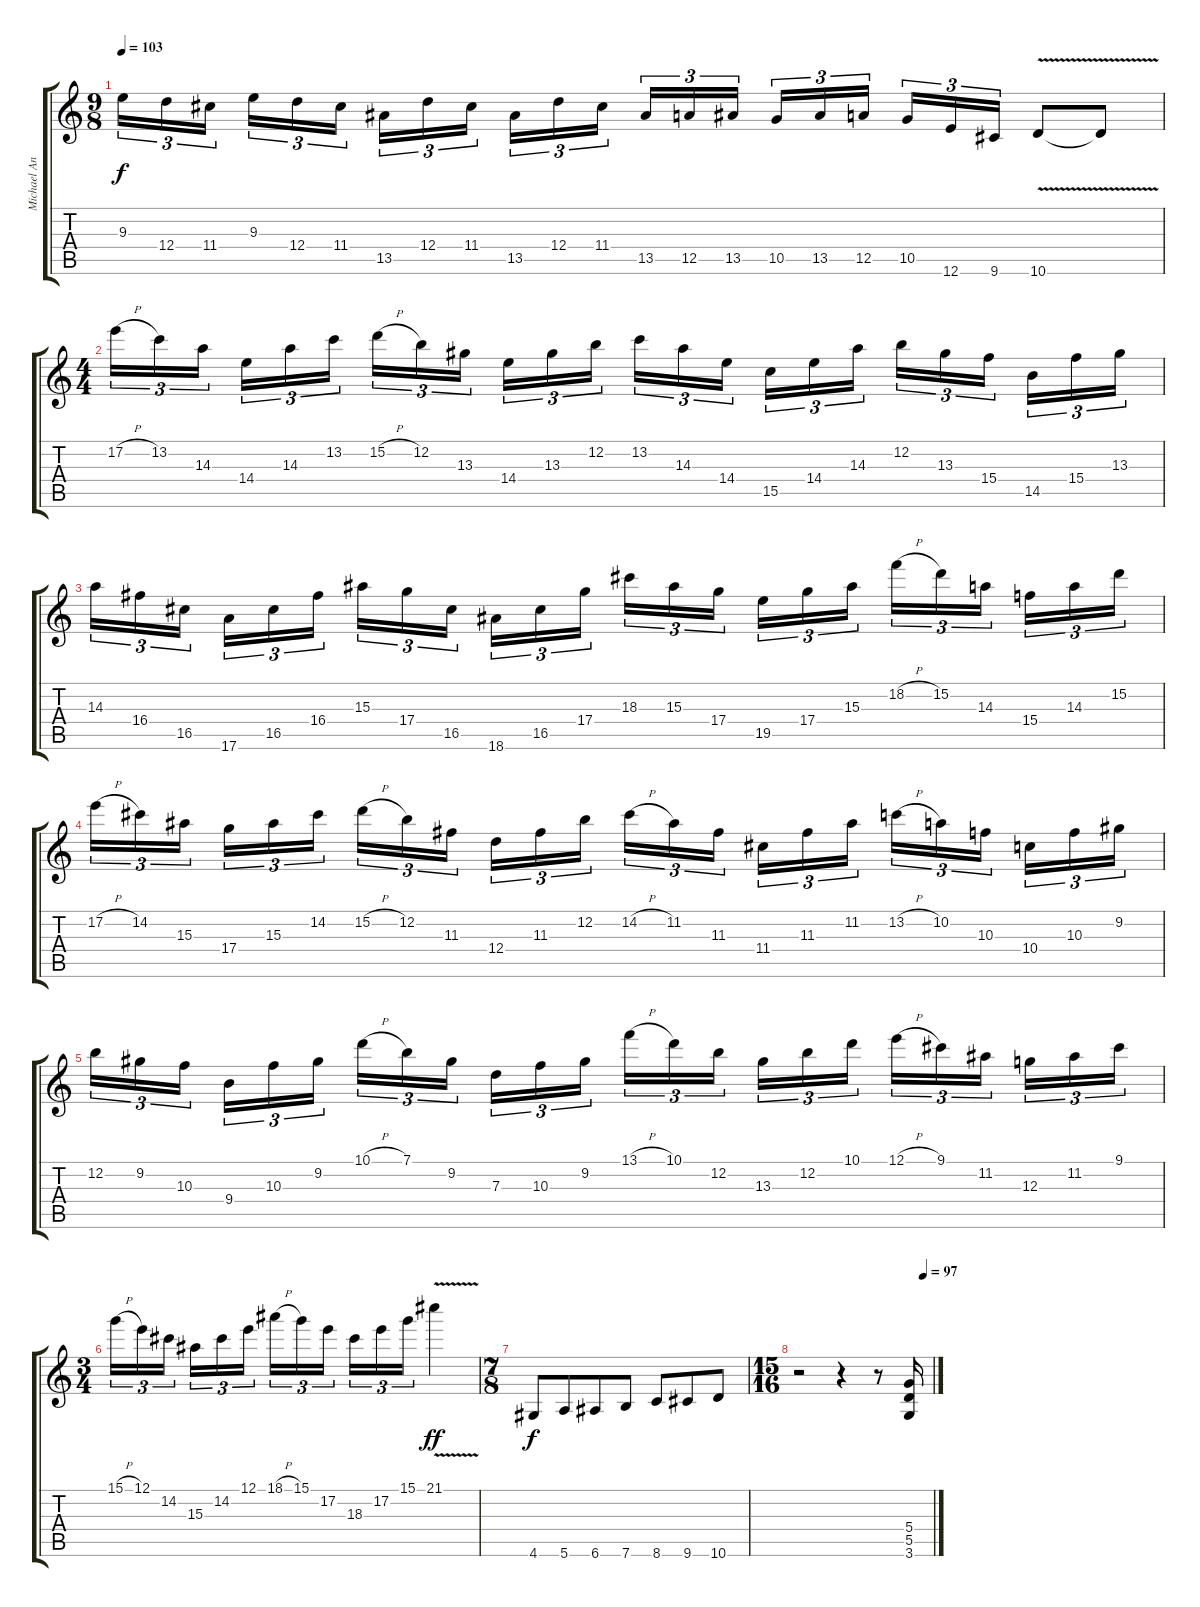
\track ("Michael Angelo" "Michael An") {instrument distortionguitar}
\staff {score tabs}
\tuning (E4 B3 G3 D3 A2 E2) {hide}
\ts (9 8)
\tempo 103
\clef g2
\ks c
9.3.16{tu (3 2) dy f} 12.4.16{tu (3 2)} 11.4.16{tu (3 2)} 9.3.16{tu (3 2)} 12.4.16{tu (3 2)} 11.4.16{tu (3 2)} 13.5.16{tu (3 2)} 12.4.16{tu (3 2)} 11.4.16{tu (3 2)} 13.5.16{tu (3 2)} 12.4.16{tu (3 2)} 11.4.16{tu (3 2)} 13.5.16{tu (3 2)} 12.5.16{tu (3 2)} 13.5.16{tu (3 2)} 10.5.16{tu (3 2)} 13.5.16{tu (3 2)} 12.5.16{tu (3 2)} 10.5.16{tu (3 2)} 12.6.16{tu (3 2)} 9.6.16{tu (3 2)} 10.6{v}.8 10.6{t}.8 |
\ts (4 4)
17.2{h}.16{tu (3 2)} 13.2.16{tu (3 2)} 14.3.16{tu (3 2)} 14.4.16{tu (3 2)} 14.3.16{tu (3 2)} 13.2.16{tu (3 2)} 15.2{h}.16{tu (3 2)} 12.2.16{tu (3 2)} 13.3.16{tu (3 2)} 14.4.16{tu (3 2)} 13.3.16{tu (3 2)} 12.2.16{tu (3 2)} 13.2.16{tu (3 2)} 14.3.16{tu (3 2)} 14.4.16{tu (3 2)} 15.5.16{tu (3 2)} 14.4.16{tu (3 2)} 14.3.16{tu (3 2)} 12.2.16{tu (3 2)} 13.3.16{tu (3 2)} 15.4.16{tu (3 2)} 14.5.16{tu (3 2)} 15.4.16{tu (3 2)} 13.3.16{tu (3 2)} |
14.3.16{tu (3 2)} 16.4.16{tu (3 2)} 16.5.16{tu (3 2)} 17.6.16{tu (3 2)} 16.5.16{tu (3 2)} 16.4.16{tu (3 2)} 15.3.16{tu (3 2)} 17.4.16{tu (3 2)} 16.5.16{tu (3 2)} 18.6.16{tu (3 2)} 16.5.16{tu (3 2)} 17.4.16{tu (3 2)} 18.3.16{tu (3 2)} 15.3.16{tu (3 2)} 17.4.16{tu (3 2)} 19.5.16{tu (3 2)} 17.4.16{tu (3 2)} 15.3.16{tu (3 2)} 18.2{h}.16{tu (3 2)} 15.2.16{tu (3 2)} 14.3.16{tu (3 2)} 15.4.16{tu (3 2)} 14.3.16{tu (3 2)} 15.2.16{tu (3 2)} |
17.2{h}.16{tu (3 2)} 14.2.16{tu (3 2)} 15.3.16{tu (3 2)} 17.4.16{tu (3 2)} 15.3.16{tu (3 2)} 14.2.16{tu (3 2)} 15.2{h}.16{tu (3 2)} 12.2.16{tu (3 2)} 11.3.16{tu (3 2)} 12.4.16{tu (3 2)} 11.3.16{tu (3 2)} 12.2.16{tu (3 2)} 14.2{h}.16{tu (3 2)} 11.2.16{tu (3 2)} 11.3.16{tu (3 2)} 11.4.16{tu (3 2)} 11.3.16{tu (3 2)} 11.2.16{tu (3 2)} 13.2{h}.16{tu (3 2)} 10.2.16{tu (3 2)} 10.3.16{tu (3 2)} 10.4.16{tu (3 2)} 10.3.16{tu (3 2)} 9.2.16{tu (3 2)} |
12.2.16{tu (3 2)} 9.2.16{tu (3 2)} 10.3.16{tu (3 2)} 9.4.16{tu (3 2)} 10.3.16{tu (3 2)} 9.2.16{tu (3 2)} 10.1{h}.16{tu (3 2)} 7.1.16{tu (3 2)} 9.2.16{tu (3 2)} 7.3.16{tu (3 2)} 10.3.16{tu (3 2)} 9.2.16{tu (3 2)} 13.1{h}.16{tu (3 2)} 10.1.16{tu (3 2)} 12.2.16{tu (3 2)} 13.3.16{tu (3 2)} 12.2.16{tu (3 2)} 10.1.16{tu (3 2)} 12.1{h}.16{tu (3 2)} 9.1.16{tu (3 2)} 11.2.16{tu (3 2)} 12.3.16{tu (3 2)} 11.2.16{tu (3 2)} 9.1.16{tu (3 2)} |
\ts (3 4)
15.1{h}.16{tu (3 2)} 12.1.16{tu (3 2)} 14.2.16{tu (3 2)} 15.3.16{tu (3 2)} 14.2.16{tu (3 2)} 12.1.16{tu (3 2)} 18.1{h}.16{tu (3 2)} 15.1.16{tu (3 2)} 17.2.16{tu (3 2)} 18.3.16{tu (3 2)} 17.2.16{tu (3 2)} 15.1.16{tu (3 2)} 21.1{v}.4{dy ff} |
\ts (7 8)
4.6.8{dy f} 5.6.8 6.6.8 7.6.8 8.6.8 9.6.8 10.6.8 |
\ts (15 16)
\tempo (97 0.9333333333333333)
r.2 r.4 r.8 (5.4 5.5 3.6).16
